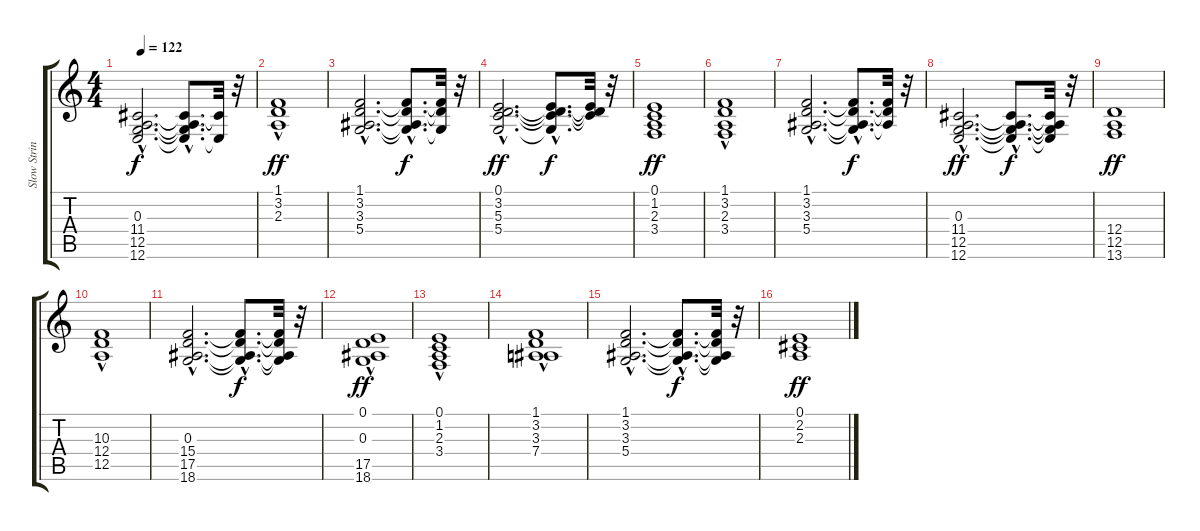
\track ("Slow Strings" "Slow Strin") {instrument stringensemble2}
\staff {score tabs}
\tuning (E4 B3 G3 D3 A2 E2) {hide}
\ts (4 4)
\tempo 122
\clef g2
\ks c
(0.3{hac t} 11.4{hac t} 12.5{hac t} 12.6{hac t}).2{d dy f} (0.3{hac t} 11.4{hac t} 12.5{hac t} 12.6{hac t}).8{d} (11.4{t} 12.6{t}).32 r.32 |
(1.1{hac} 3.2{hac} 2.3).1{dy ff} |
(1.1{hac} 3.2{hac} 3.3{hac} 5.4{hac}).2{d} (1.1{hac t} 3.2{hac t} 3.3{hac t} 5.4{hac t}).8{d dy f} (1.1{t} 3.2{t} 5.4{t}).32 r.32 |
(0.1{hac} 3.2{hac} 5.3{hac} 5.4{hac}).2{d dy ff} (0.1{hac t} 3.2{hac t} 5.3{hac t} 5.4{hac t}).8{d dy f} (0.1{t} 3.2{t} 5.3{t}).32 r.32 |
(0.1 1.2 2.3 3.4).1{dy ff} |
(1.1{hac} 3.2{hac} 2.3 3.4).1 |
(1.1{hac} 3.2{hac} 3.3{hac} 5.4{hac}).2{d} (1.1{hac t} 3.2{hac t} 3.3{hac t} 5.4{hac t}).8{d dy f} (1.1{t} 3.2{t} 3.3{t}).32 r.32 |
(0.3{hac} 11.4{hac} 12.5{hac} 12.6{hac}).2{d dy ff} (0.3{hac t} 11.4{hac t} 12.5{hac t} 12.6{hac t}).8{d dy f} (0.3{t} 11.4{t} 12.5{t} 12.6{t}).32 r.32 |
(12.4 12.5 13.6).1{dy ff} |
(10.3{hac} 12.4{hac} 12.5).1 |
(0.3{hac} 15.4{hac} 17.5{hac} 18.6{hac}).2{d} (0.3{hac t} 15.4{hac t} 17.5{hac t} 18.6{hac t}).8{d dy f} (0.3{t} 15.4{t} 17.5{t} 18.6{t}).32 r.32 |
(0.1 0.3{hac} 17.5 18.6).1{dy ff} |
(0.1 1.2 2.3{hac} 3.4).1 |
(1.1{hac} 3.2 3.3{hac} 7.4).1 |
(1.1{hac} 3.2{hac} 3.3{hac} 5.4{hac}).2{d} (1.1{hac t} 3.2{hac t} 3.3{hac t} 5.4{hac t}).8{d dy f} (1.1{t} 3.2{t} 3.3{t} 5.4{t}).32 r.32 |
(0.1 2.2 2.3).1{dy ff}
